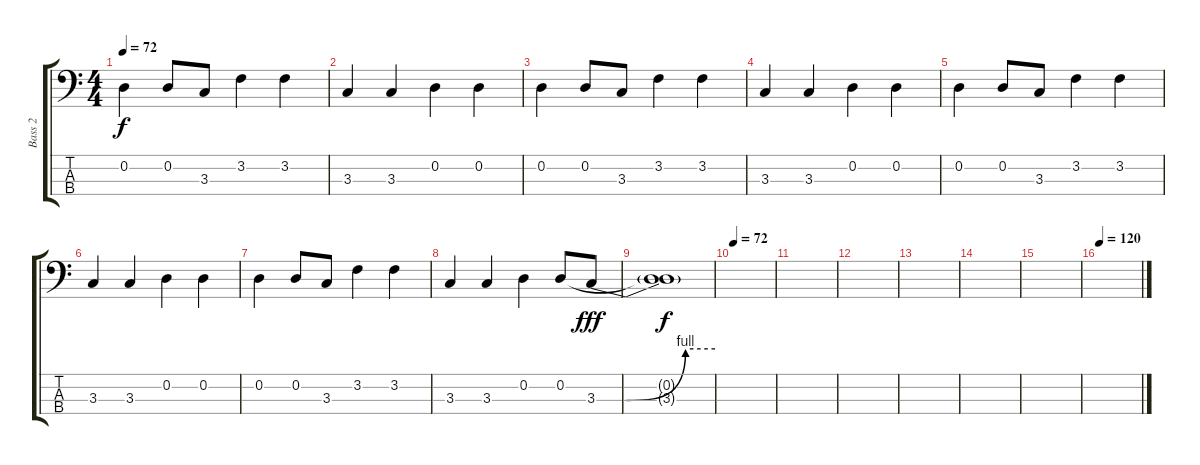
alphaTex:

\track ("Bass 2" "Bass 2") {instrument electricbassfinger}
\staff {score tabs}
\tuning (G2 D2 A1 E1) {hide}
\ts (4 4)
\tempo 72
\clef f4
\ks c
0.2.4{dy f} 0.2.8 3.3.8 3.2.4 3.2.4 |
3.3.4 3.3.4 0.2.4 0.2.4 |
0.2.4 0.2.8 3.3.8 3.2.4 3.2.4 |
3.3.4 3.3.4 0.2.4 0.2.4 |
0.2.4 0.2.8 3.3.8 3.2.4 3.2.4 |
3.3.4 3.3.4 0.2.4 0.2.4 |
0.2.4 0.2.8 3.3.8 3.2.4 3.2.4 |
3.3.4 3.3.4 0.2.4 0.2.8 3.3{be (custom 0 0 15 0 45 4 60 4)}.8{dy fff} |
(0.2{t} 3.3{t}).1{dy f} |
\tempo 72
|
|
|
|
|
|
\tempo 120
